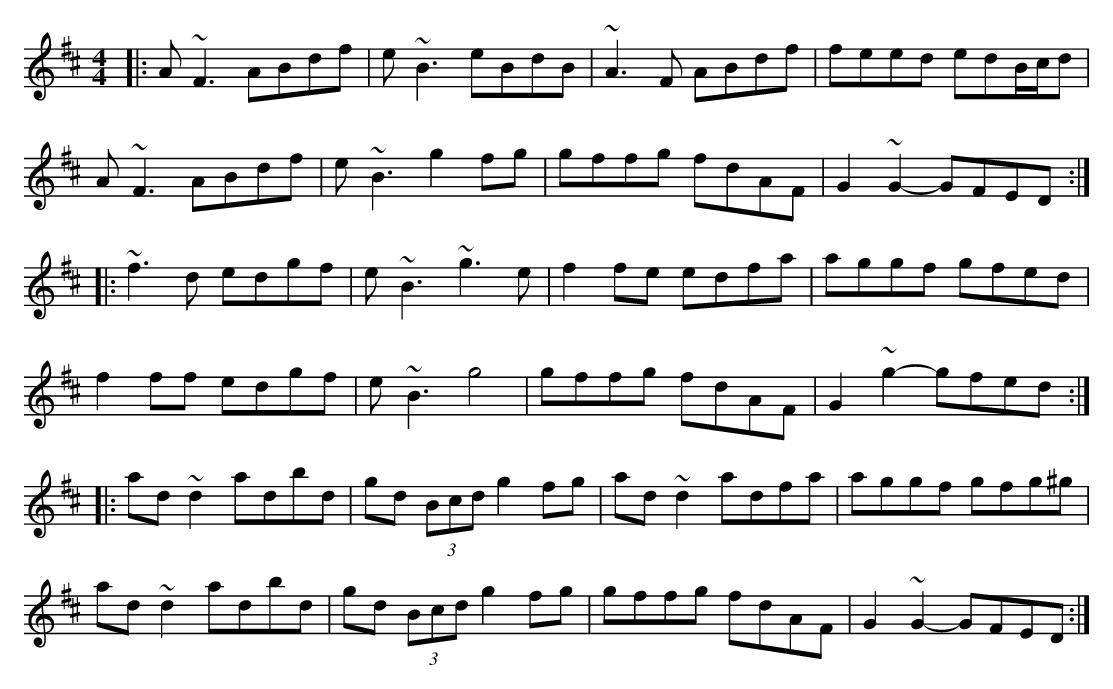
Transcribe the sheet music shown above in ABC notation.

X:1
M:4/4
K:D
|:A~F3 ABdf|e~B3 eBdB|~A3F ABdf|feed edB/c/d|
A~F3 ABdf|e~B3 g2fg|gffg fdAF|G2~G2- GFED:|
|:~f3d edgf|e~B3 ~g3e|f2fe edfa|aggf gfed|
f2ff edgf|e~B3 g4|gffg fdAF|G2~g2- gfed:|
|:ad~d2 adbd|gd (3Bcd g2fg|ad~d2 adfa|aggf gfg^g|
ad~d2 adbd|gd (3Bcd g2fg|gffg fdAF|G2~G2- GFED:|
